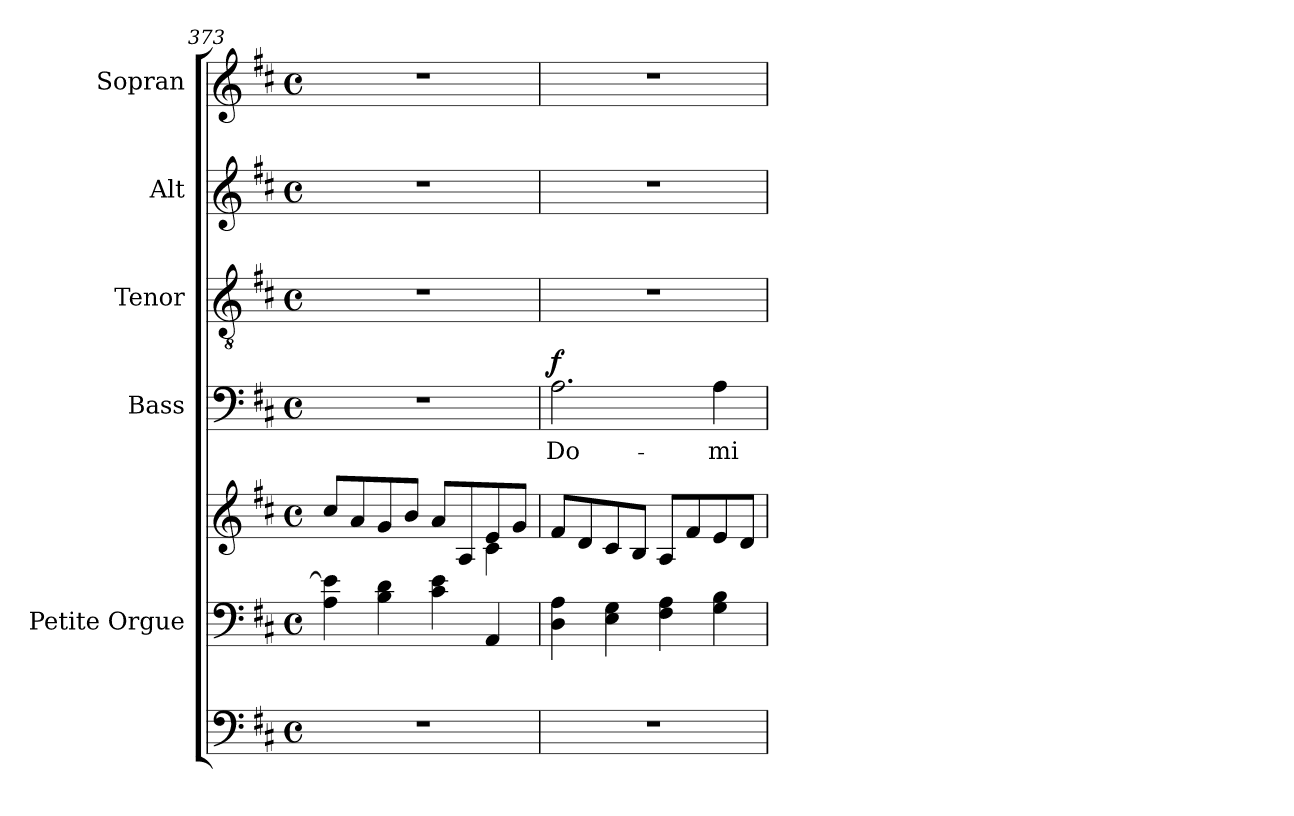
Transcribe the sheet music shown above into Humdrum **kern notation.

**kern	**kern	**kern	**kern	**text	**dynam	**kern	**kern	**kern
*part6	*part5	*part5	*part4	*part4	*part4	*part3	*part2	*part1
*staff7	*staff6	*staff5	*staff4	*staff4	*staff4	*staff3	*staff2	*staff1
*	*I"Petite Orgue	*	*I"Bass	*	*	*I"Tenor	*I"Alt	*I"Sopran
*	*I'Org. 1	*	*I'B.	*	*	*I'T.	*I'A.	*I'S.
*clefF4	*clefF4	*clefG2	*clefF4	*	*	*clefGv2	*clefG2	*clefG2
*k[f#c#]	*k[f#c#]	*k[f#c#]	*k[f#c#]	*	*	*k[f#c#]	*k[f#c#]	*k[f#c#]
*D:	*D:	*D:	*D:	*	*	*D:	*D:	*D:
*M4/4	*M4/4	*M4/4	*M4/4	*	*	*M4/4	*M4/4	*M4/4
*met(c)	*met(c)	*met(c)	*met(c)	*	*	*met(c)	*met(c)	*met(c)
=373	=373	=373	=373	=373	=373	=373	=373	=373
*	*	*^	*	*	*	*	*	*
1r	4A\ 4e\]	8cc#/L	2.ryy	1r	.	.	1r	1r	1r
.	.	8a/	.	.	.	.	.	.	.
.	4B\ 4d\	8g/	.	.	.	.	.	.	.
.	.	8b/J	.	.	.	.	.	.	.
.	4c#\ 4e\	8a/L	.	.	.	.	.	.	.
.	.	8A/	.	.	.	.	.	.	.
.	4AA/	8e/	4c#\	.	.	.	.	.	.
.	.	8g/J	.	.	.	.	.	.	.
*	*	*v	*v	*	*	*	*	*	*
=374	=374	=374	=374	=374	=374	=374	=374	=374
!	!	!	!	!LO:LY:b	!LO:DY:a	!	!	!
1r	4D\ 4A\	8f#/L	2.A\	Do-	f	1r	1r	1r
.	.	8d/	.	.	.	.	.	.
.	4E\ 4G\	8c#/	.	.	.	.	.	.
.	.	8B/J	.	.	.	.	.	.
.	4F#\ 4A\	8A/L	.	.	.	.	.	.
.	.	8f#/	.	.	.	.	.	.
!	!	!	!	!LO:LY:b	!	!	!	!
.	4G\ 4B\	8e/	4A\	-mi-	.	.	.	.
.	.	8d/J	.	.	.	.	.	.
=	=	=	=	=	=	=	=	=
*-	*-	*-	*-	*-	*-	*-	*-	*-
